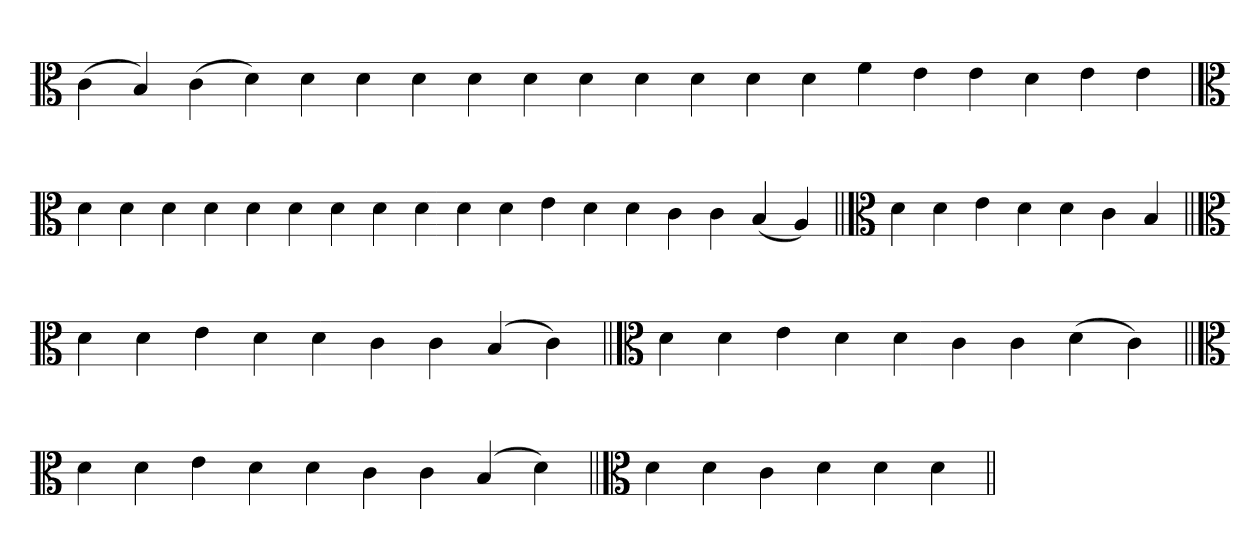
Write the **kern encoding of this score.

**kern
*part1
*staff1
*clefC3
=
(4c
4B)
(4c
4d)
4d
4d
4d
4d
4d
4d
4d
4d
4d
4d
4f
4e
4e
4d
4e
4e
=
*clefC3
4d
4d
4d
4d
4d
4d
4d
4d
4d
4d
4d
4e
4d
4d
4c
4c
(4B
4A)
=||
*clefC3
4d
4d
4e
4d
4d
4c
4B
=||
*clefC3
4d
4d
4e
4d
4d
4c
4c
(4B
4c)
=||
*clefC3
4d
4d
4e
4d
4d
4c
4c
(4d
4c)
=||
*clefC3
4d
4d
4e
4d
4d
4c
4c
(4B
4d)
=||
*clefC3
4d
4d
4c
4d
4d
4d
=||
*-
